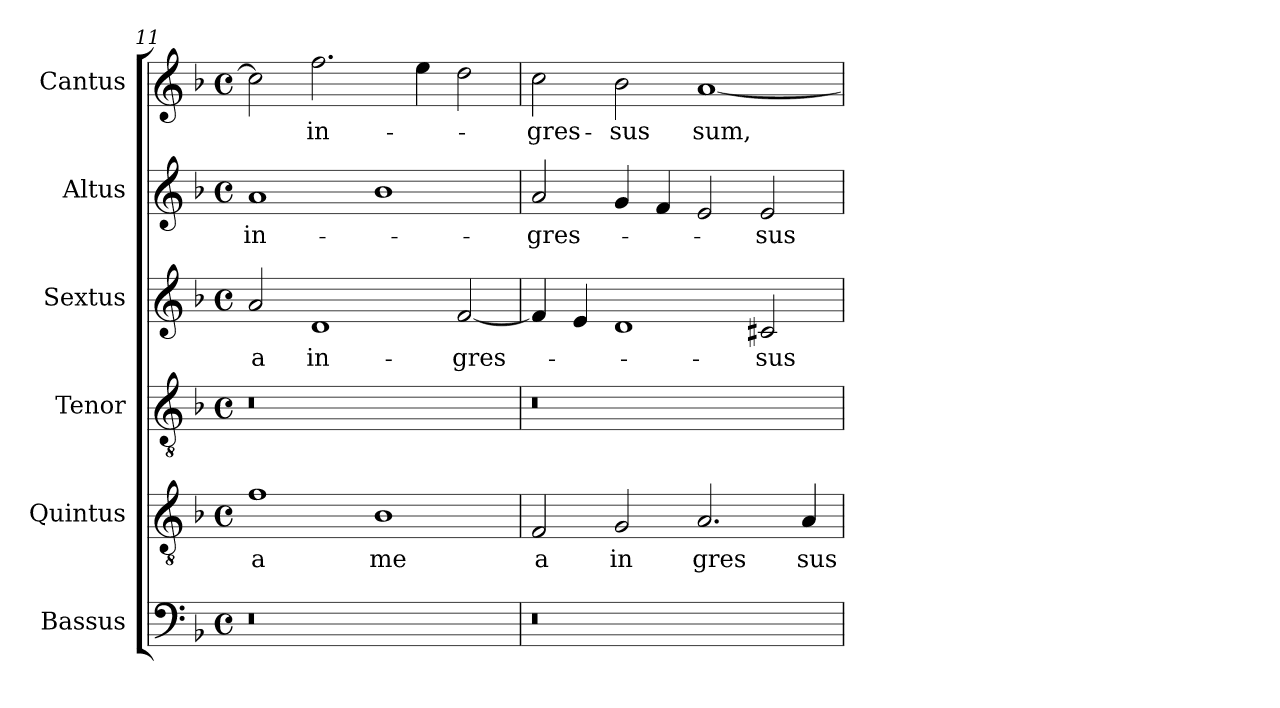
**kern	**kern	**text	**kern	**kern	**text	**kern	**text	**kern	**text
*part6	*part5	*part5	*part4	*part3	*part3	*part2	*part2	*part1	*part1
*staff6	*staff5	*staff5	*staff4	*staff3	*staff3	*staff2	*staff2	*staff1	*staff1
*I"Bassus	*I"Quintus	*	*I"Tenor	*I"Sextus	*	*I"Altus	*	*I"Cantus	*
*clefF4	*clefGv2	*	*clefGv2	*clefG2	*	*clefG2	*	*clefG2	*
*k[b-]	*k[b-]	*	*k[b-]	*k[b-]	*	*k[b-]	*	*k[b-]	*
*F:	*F:	*	*F:	*F:	*	*F:	*	*F:	*
*M4/4	*M4/4	*	*M4/4	*M4/4	*	*M4/4	*	*M4/4	*
*met(c)	*met(c)	*	*met(c)	*met(c)	*	*met(c)	*	*met(c)	*
=11	=11	=11	=11	=11	=11	=11	=11	=11	=11
!	!	!LO:LY:b:cj	!	!	!LO:LY:b:cj	!	!LO:LY:b:cj	!	!
0r	1f	a	0r	2a/	-a	1a	in-	2cc\]	.
!	!	!	!	!	!LO:LY:b:cj	!	!	!	!LO:LY:b:cj
.	.	.	.	1d	in-	.	.	2.ff\	in-
!	!	!LO:LY:b:cj	!	!	!	!	!	!	!
.	1B-	me	.	.	.	1b-	.	.	.
.	.	.	.	.	.	.	.	4ee\	.
!	!	!	!	!	!LO:LY:b	!	!	!	!
.	.	.	.	[<2f/	-gres-	.	.	2dd\	.
=12	=12	=12	=12	=12	=12	=12	=12	=12	=12
!	!	!LO:LY:b:cj	!	!	!	!	!LO:LY:b	!	!LO:LY:b:cj
0r	2F/	a	0r	4f/]	.	2a/	-gres-	2cc\	-gres-
.	.	.	.	4e/	.	.	.	.	.
!	!	!LO:LY:b:cj	!	!	!	!	!	!	!LO:LY:b:cj
.	2G/	in	.	1d	.	4g/	.	2b-\	-sus
.	.	.	.	.	.	4f/	.	.	.
!	!	!LO:LY:b:cj	!	!	!	!	!	!	!LO:LY:b
.	2.A/	gres	.	.	.	2e/	.	[<1a	sum,
!	!	!	!	!	!LO:LY:b:cj	!	!LO:LY:b:cj	!	!
.	.	.	.	2c#X/	-sus	2e/	-sus	.	.
!	!	!LO:LY:b:cj	!	!	!	!	!	!	!
.	4A/	sus	.	.	.	.	.	.	.
=	=	=	=	=	=	=	=	=	=
*-	*-	*-	*-	*-	*-	*-	*-	*-	*-
